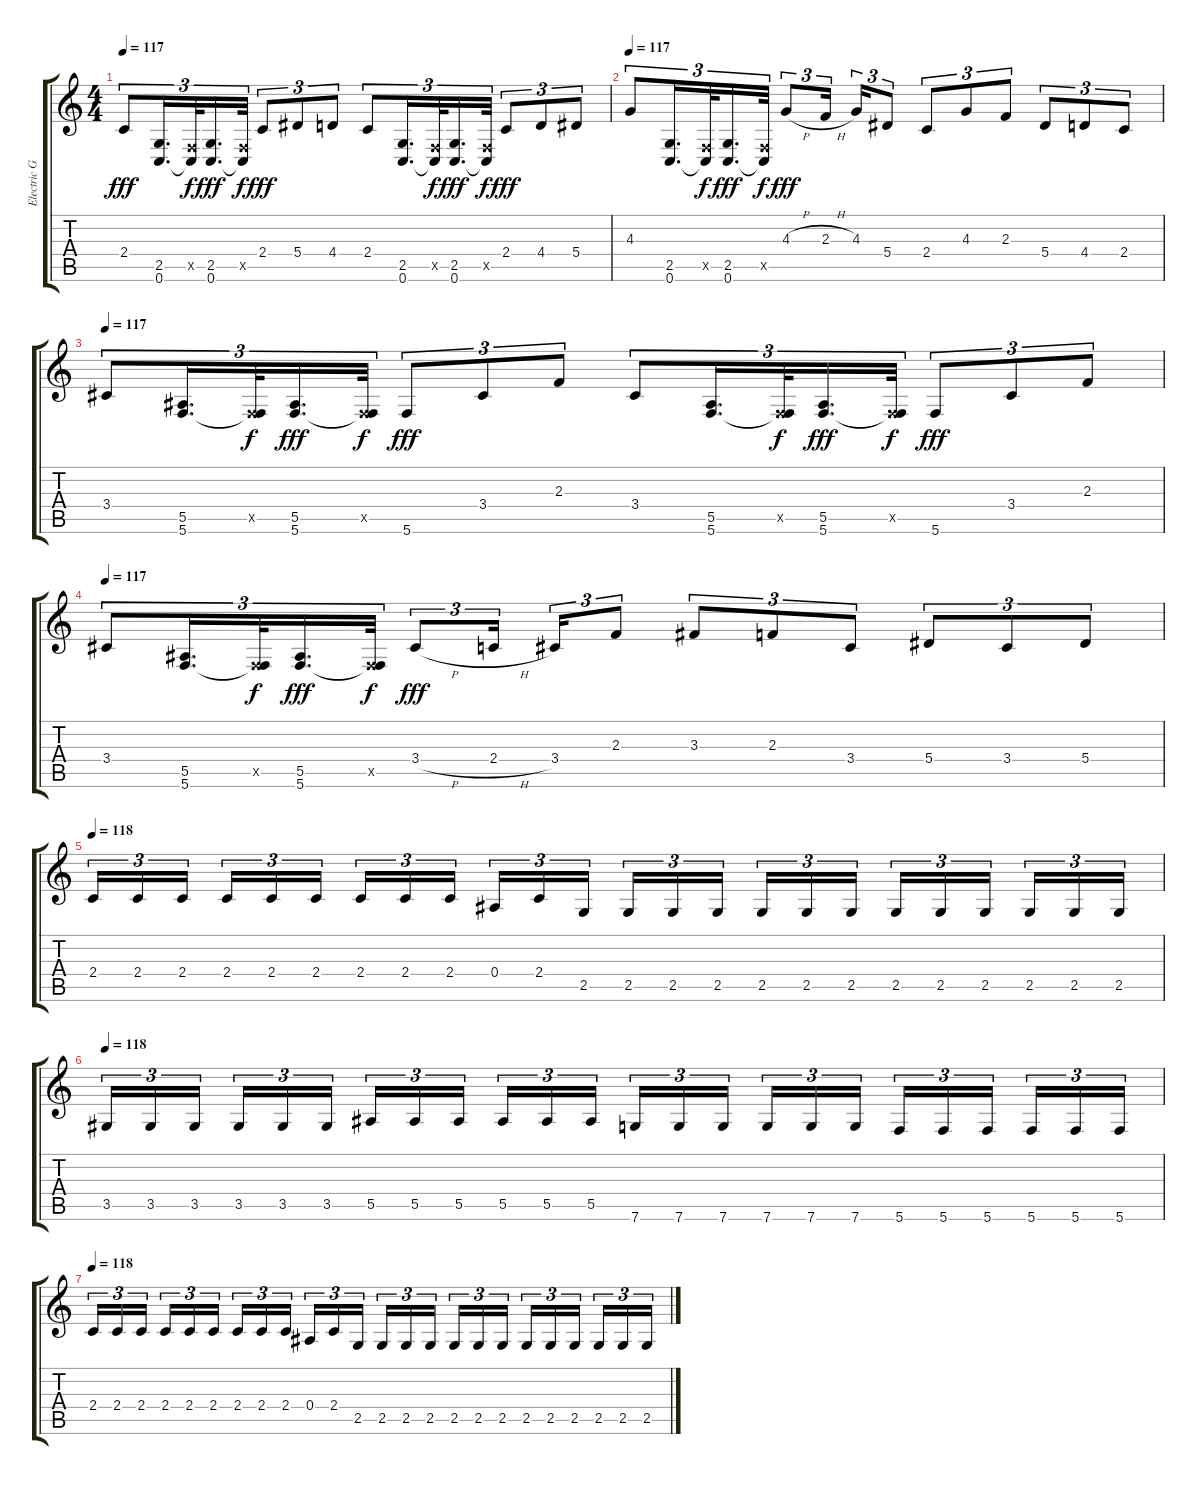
\track ("Electric Guitar 2" "Electric G") {instrument distortionguitar}
\staff {score tabs}
\tuning (C4 G3 Eb3 Bb2 F2 C2) {hide}
\ts (4 4)
\tempo 117
\clef g2
\ks c
2.4.8{tu (3 2) dy fff} (2.5 0.6).16{d tu (3 2)} (0.5{x} 0.6{t}).32{tu (3 2) dy f} (2.5 0.6).16{d tu (3 2) dy fff} (0.5{x} 0.6{t}).32{tu (3 2) dy f} 2.4.8{tu (3 2) dy fff} 5.4.8{tu (3 2)} 4.4.8{tu (3 2)} 2.4.8{tu (3 2)} (2.5 0.6).16{d tu (3 2)} (0.5{x} 0.6{t}).32{tu (3 2) dy f} (2.5 0.6).16{d tu (3 2) dy fff} (0.5{x} 0.6{t}).32{tu (3 2) dy f} 2.4.8{tu (3 2) dy fff} 4.4.8{tu (3 2)} 5.4.8{tu (3 2)} |
\tempo 117
4.3.8{tu (3 2)} (2.5 0.6).16{d tu (3 2)} (0.5{x} 0.6{t}).32{tu (3 2) dy f} (2.5 0.6).16{d tu (3 2) dy fff} (0.5{x} 0.6{t}).32{tu (3 2) dy f} 4.3{h}.8{tu (3 2) dy fff} 2.3{h}.16{tu (3 2)} 4.3.16{tu (3 2)} 5.4.8{tu (3 2)} 2.4.8{tu (3 2)} 4.3.8{tu (3 2)} 2.3.8{tu (3 2)} 5.4.8{tu (3 2)} 4.4.8{tu (3 2)} 2.4.8{tu (3 2)} |
\tempo 117
3.4.8{tu (3 2)} (5.5 5.6).16{d tu (3 2)} (0.5{x} 5.6{t}).32{tu (3 2) dy f} (5.5 5.6).16{d tu (3 2) dy fff} (0.5{x} 5.6{t}).32{tu (3 2) dy f} 5.6.8{tu (3 2) dy fff} 3.4.8{tu (3 2)} 2.3.8{tu (3 2)} 3.4.8{tu (3 2)} (5.5 5.6).16{d tu (3 2)} (0.5{x} 5.6{t}).32{tu (3 2) dy f} (5.5 5.6).16{d tu (3 2) dy fff} (0.5{x} 5.6{t}).32{tu (3 2) dy f} 5.6.8{tu (3 2) dy fff} 3.4.8{tu (3 2)} 2.3.8{tu (3 2)} |
\tempo 117
3.4.8{tu (3 2)} (5.5 5.6).16{d tu (3 2)} (0.5{x} 5.6{t}).32{tu (3 2) dy f} (5.5 5.6).16{d tu (3 2) dy fff} (0.5{x} 5.6{t}).32{tu (3 2) dy f} 3.4{h}.8{tu (3 2) dy fff} 2.4{h}.16{tu (3 2)} 3.4.16{tu (3 2)} 2.3.8{tu (3 2)} 3.3.8{tu (3 2)} 2.3.8{tu (3 2)} 3.4.8{tu (3 2)} 5.4.8{tu (3 2)} 3.4.8{tu (3 2)} 5.4.8{tu (3 2)} |
\tempo 118
2.4.16{tu (3 2)} 2.4.16{tu (3 2)} 2.4.16{tu (3 2) beam splitsecondary} 2.4.16{tu (3 2)} 2.4.16{tu (3 2)} 2.4.16{tu (3 2)} 2.4.16{tu (3 2)} 2.4.16{tu (3 2)} 2.4.16{tu (3 2) beam splitsecondary} 0.4.16{tu (3 2)} 2.4.16{tu (3 2)} 2.5.16{tu (3 2)} 2.5.16{tu (3 2)} 2.5.16{tu (3 2)} 2.5.16{tu (3 2) beam splitsecondary} 2.5.16{tu (3 2)} 2.5.16{tu (3 2)} 2.5.16{tu (3 2)} 2.5.16{tu (3 2)} 2.5.16{tu (3 2)} 2.5.16{tu (3 2) beam splitsecondary} 2.5.16{tu (3 2)} 2.5.16{tu (3 2)} 2.5.16{tu (3 2)} |
\tempo 118
3.5.16{tu (3 2)} 3.5.16{tu (3 2)} 3.5.16{tu (3 2) beam splitsecondary} 3.5.16{tu (3 2)} 3.5.16{tu (3 2)} 3.5.16{tu (3 2)} 5.5.16{tu (3 2)} 5.5.16{tu (3 2)} 5.5.16{tu (3 2) beam splitsecondary} 5.5.16{tu (3 2)} 5.5.16{tu (3 2)} 5.5.16{tu (3 2)} 7.6.16{tu (3 2)} 7.6.16{tu (3 2)} 7.6.16{tu (3 2) beam splitsecondary} 7.6.16{tu (3 2)} 7.6.16{tu (3 2)} 7.6.16{tu (3 2)} 5.6.16{tu (3 2)} 5.6.16{tu (3 2)} 5.6.16{tu (3 2) beam splitsecondary} 5.6.16{tu (3 2)} 5.6.16{tu (3 2)} 5.6.16{tu (3 2)} |
\tempo 118
2.4.16{tu (3 2)} 2.4.16{tu (3 2)} 2.4.16{tu (3 2) beam splitsecondary} 2.4.16{tu (3 2)} 2.4.16{tu (3 2)} 2.4.16{tu (3 2)} 2.4.16{tu (3 2)} 2.4.16{tu (3 2)} 2.4.16{tu (3 2) beam splitsecondary} 0.4.16{tu (3 2)} 2.4.16{tu (3 2)} 2.5.16{tu (3 2)} 2.5.16{tu (3 2)} 2.5.16{tu (3 2)} 2.5.16{tu (3 2) beam splitsecondary} 2.5.16{tu (3 2)} 2.5.16{tu (3 2)} 2.5.16{tu (3 2)} 2.5.16{tu (3 2)} 2.5.16{tu (3 2)} 2.5.16{tu (3 2) beam splitsecondary} 2.5.16{tu (3 2)} 2.5.16{tu (3 2)} 2.5.16{tu (3 2)}
